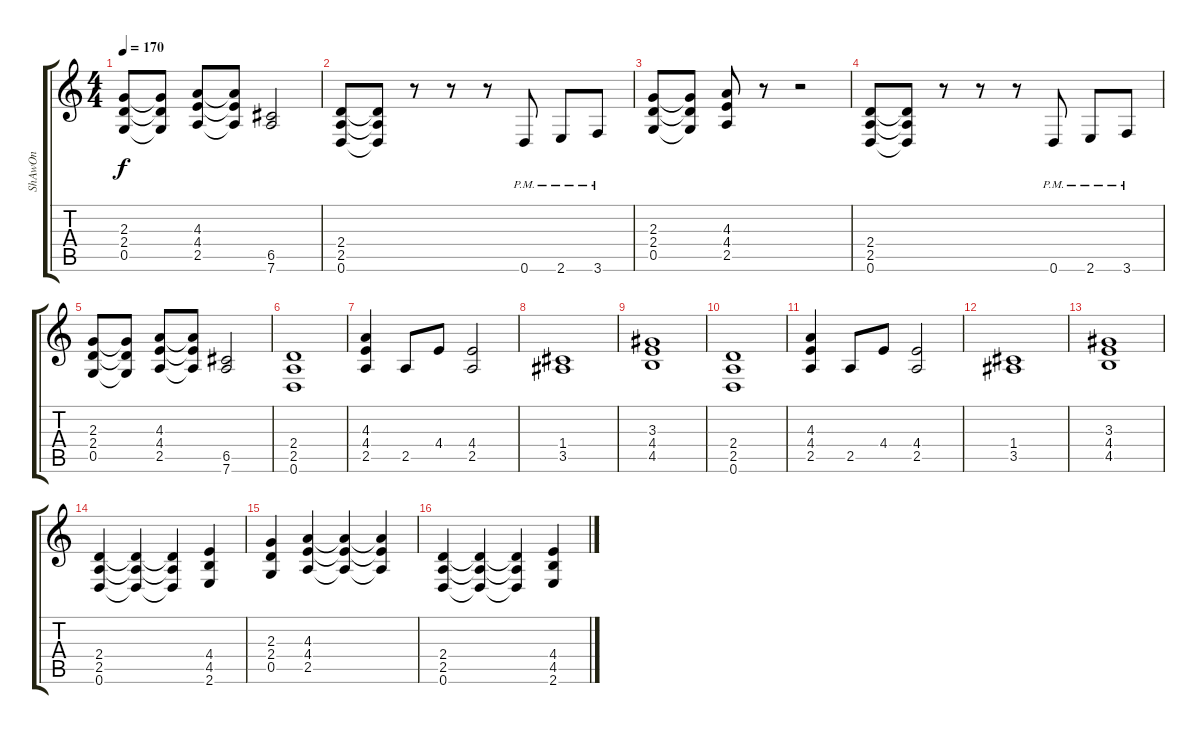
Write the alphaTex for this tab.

\track ("ShAwOn" "ShAwOn") {instrument overdrivenguitar}
\staff {score tabs}
\tuning (D4 A3 F3 C3 G2 D2) {hide}
\ts (4 4)
\tempo 170
\clef g2
\ks c
(2.3 2.4 0.5).8{dy f} (2.3{t} 2.4{t} 0.5{t}).8 (4.3 4.4 2.5).8 (4.3{t} 4.4{t} 2.5{t}).8 (6.5 7.6).2 |
(2.4 2.5 0.6).8 (2.4{t} 2.5{t} 0.6{t}).8 r.8 r.8 r.8 0.6{pm}.8 2.6{pm}.8 3.6{pm}.8 |
(2.3 2.4 0.5).8 (2.3{t} 2.4{t} 0.5{t}).8 (4.3 4.4 2.5).8 r.8 r.2 |
(2.4 2.5 0.6).8 (2.4{t} 2.5{t} 0.6{t}).8 r.8 r.8 r.8 0.6{pm}.8 2.6{pm}.8 3.6{pm}.8 |
(2.3 2.4 0.5).8 (2.3{t} 2.4{t} 0.5{t}).8 (4.3 4.4 2.5).8 (4.3{t} 4.4{t} 2.5{t}).8 (6.5 7.6).2 |
(2.4 2.5 0.6).1 |
(4.3 4.4 2.5).4 2.5.8 4.4.8 (4.4 2.5).2 |
(1.4 3.5).1 |
(3.3 4.4 4.5).1 |
(2.4 2.5 0.6).1 |
(4.3 4.4 2.5).4 2.5.8 4.4.8 (4.4 2.5).2 |
(1.4 3.5).1 |
(3.3 4.4 4.5).1 |
(2.4 2.5 0.6).4 (2.4{t} 2.5{t} 0.6{t}).4 (2.4{t} 2.5{t} 0.6{t}).4 (4.4 4.5 2.6).4 |
(2.3 2.4 0.5).4 (4.3 4.4 2.5).4 (4.3{t} 4.4{t} 2.5{t}).4 (4.3{t} 4.4{t} 2.5{t}).4 |
(2.4 2.5 0.6).4 (2.4{t} 2.5{t} 0.6{t}).4 (2.4{t} 2.5{t} 0.6{t}).4 (4.4 4.5 2.6).4
